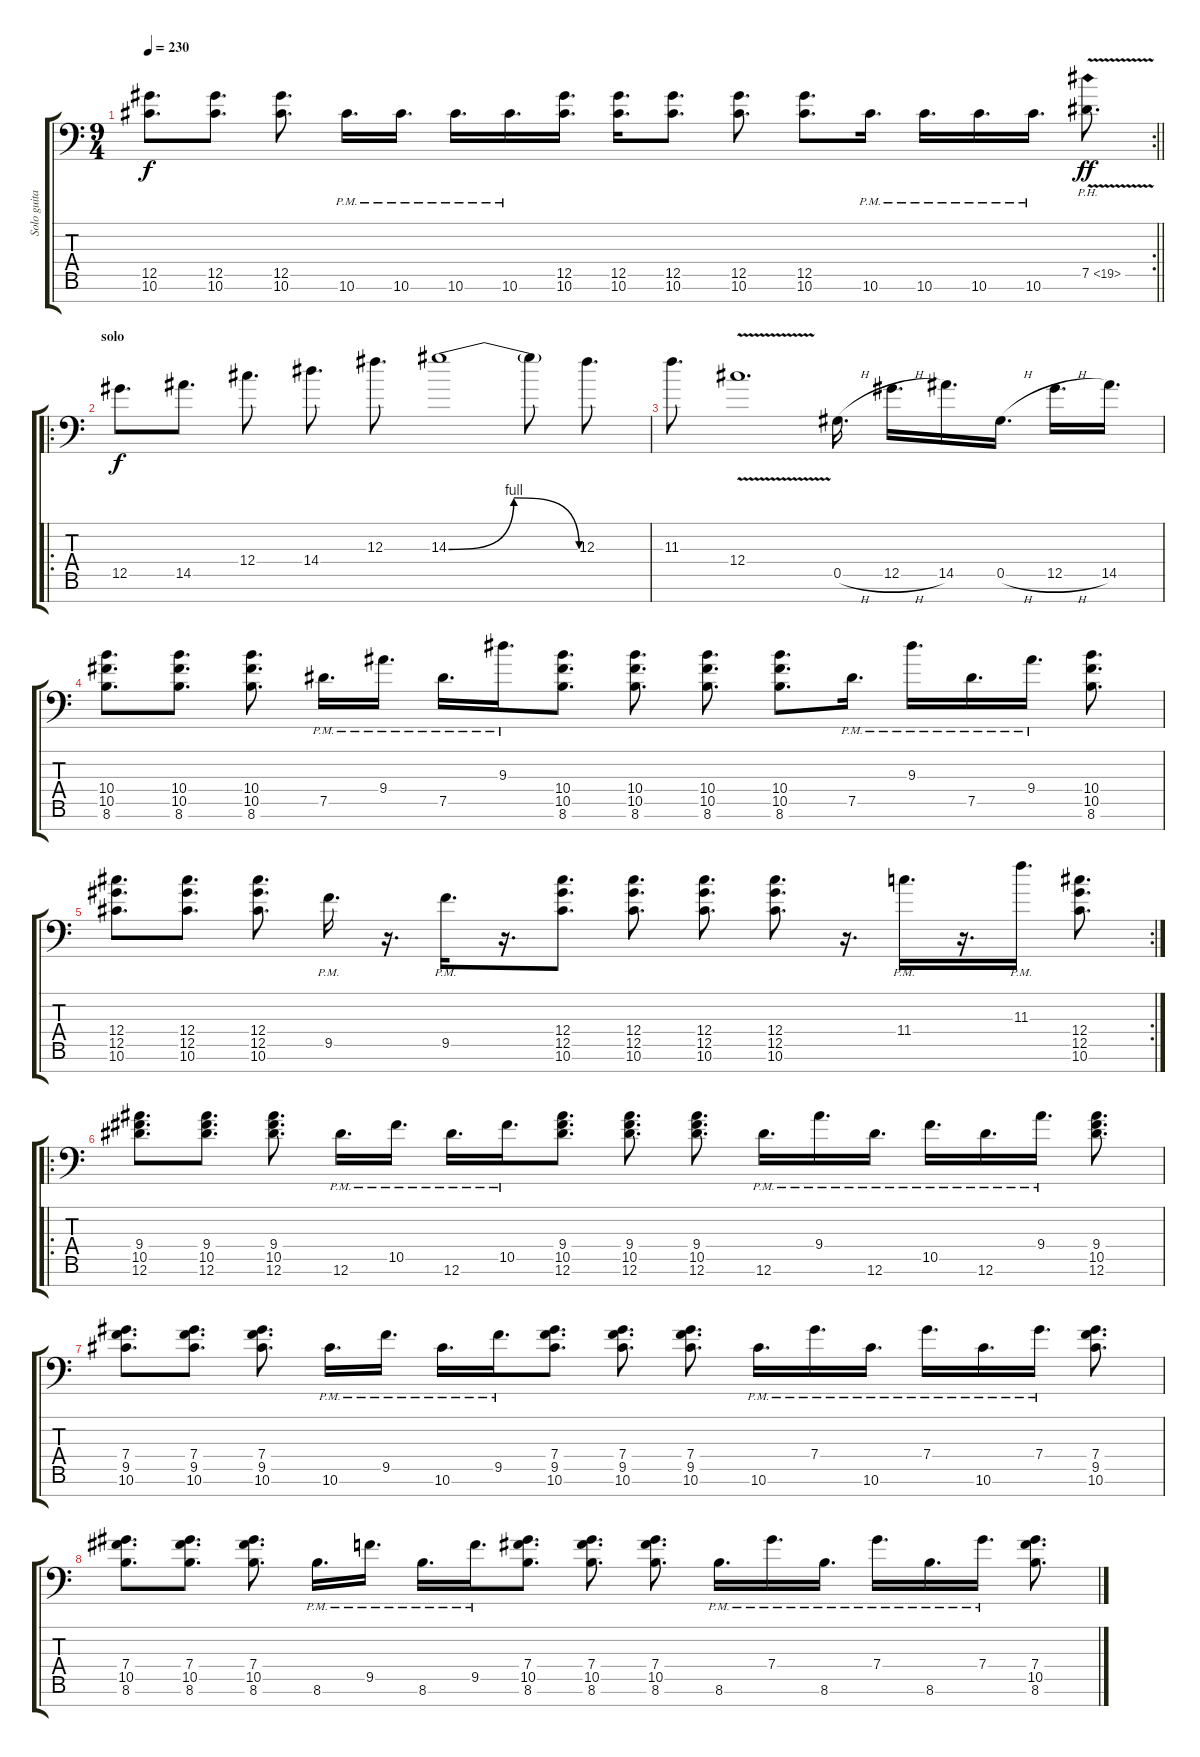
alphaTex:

\track ("Solo guitar" "Solo guita") {instrument distortionguitar}
\staff {score tabs}
\tuning (Eb4 Bb3 Gb3 Db3 Ab2 Eb2 Ab1) {hide}
\rc 2
\ts (9 4)
\tempo 230
\clef f4
\barLineRight lightlight
\ks c
(12.5 10.6).8{d dy f} (12.5 10.6).8{d} (12.5 10.6).8{d} 10.6{pm}.16{d} 10.6{pm}.16{d} 10.6{pm}.16{d} 10.6{pm}.16{d} (12.5 10.6).16{d} (12.5 10.6).16{d} (12.5 10.6).8{d} (12.5 10.6).8{d} (12.5 10.6).8{d} 10.6{pm}.16{d} 10.6{pm}.16{d} 10.6{pm}.16{d} 10.6{pm}.16{d} 7.5{ph 12 v}.8{d dy ff} |
\ro
\section ("" "solo")
12.5.8{d dy f} 14.5.8{d} 12.4.8{d} 14.4.8{d} 12.3.8{d} 14.3{be (bendrelease 0 0 15 4 50 4 60 0)}.1 14.3{t}.8 12.3.8{d} |
11.3.8{d} 12.4{v}.1{d} 0.5{h}.16{d} 12.5{h}.16{d} 14.5.16{d} 0.5{h}.16{d} 12.5{h}.16{d} 14.5.16{d} |
(10.4 10.5 8.6).8{d} (10.4 10.5 8.6).8{d} (10.4 10.5 8.6).8{d} 7.5{pm}.16{d} 9.4{pm}.16{d} 7.5{pm}.16{d} 9.3{pm}.16{d} (10.4 10.5 8.6).8{d} (10.4 10.5 8.6).8{d} (10.4 10.5 8.6).8{d} (10.4 10.5 8.6).8{d} 7.5{pm}.16{d} 9.3{pm}.16{d} 7.5{pm}.16{d} 9.4{pm}.16{d} (10.4 10.5 8.6).8{d} |
\rc 2
(12.4 12.5 10.6).8{d} (12.4 12.5 10.6).8{d} (12.4 12.5 10.6).8{d} 9.5{pm}.16{d} r.16{d} 9.5{pm}.16{d} r.16{d} (12.4 12.5 10.6).8{d} (12.4 12.5 10.6).8{d} (12.4 12.5 10.6).8{d} (12.4 12.5 10.6).8{d} r.16{d} 11.4{pm}.16{d} r.16{d} 11.3{pm}.16{d} (12.4 12.5 10.6).8{d} |
\ro
(9.4 10.5 12.6).8{d} (9.4 10.5 12.6).8{d} (9.4 10.5 12.6).8{d} 12.6{pm}.16{d} 10.5{pm}.16{d} 12.6{pm}.16{d} 10.5{pm}.16{d} (9.4 10.5 12.6).8{d} (9.4 10.5 12.6).8{d} (9.4 10.5 12.6).8{d} 12.6{pm}.16{d} 9.4{pm}.16{d} 12.6{pm}.16{d} 10.5{pm}.16{d} 12.6{pm}.16{d} 9.4{pm}.16{d} (9.4 10.5 12.6).8{d} |
(7.4 9.5 10.6).8{d} (7.4 9.5 10.6).8{d} (7.4 9.5 10.6).8{d} 10.6{pm}.16{d} 9.5{pm}.16{d} 10.6{pm}.16{d} 9.5{pm}.16{d} (7.4 9.5 10.6).8{d} (7.4 9.5 10.6).8{d} (7.4 9.5 10.6).8{d} 10.6{pm}.16{d} 7.4{pm}.16{d} 10.6{pm}.16{d} 7.4{pm}.16{d} 10.6{pm}.16{d} 7.4{pm}.16{d} (7.4 9.5 10.6).8{d} |
(7.4 10.5 8.6).8{d} (7.4 10.5 8.6).8{d} (7.4 10.5 8.6).8{d} 8.6{pm}.16{d} 9.5{pm}.16{d} 8.6{pm}.16{d} 9.5{pm}.16{d} (7.4 10.5 8.6).8{d} (7.4 10.5 8.6).8{d} (7.4 10.5 8.6).8{d} 8.6{pm}.16{d} 7.4{pm}.16{d} 8.6{pm}.16{d} 7.4{pm}.16{d} 8.6{pm}.16{d} 7.4{pm}.16{d} (7.4 10.5 8.6).8{d}
